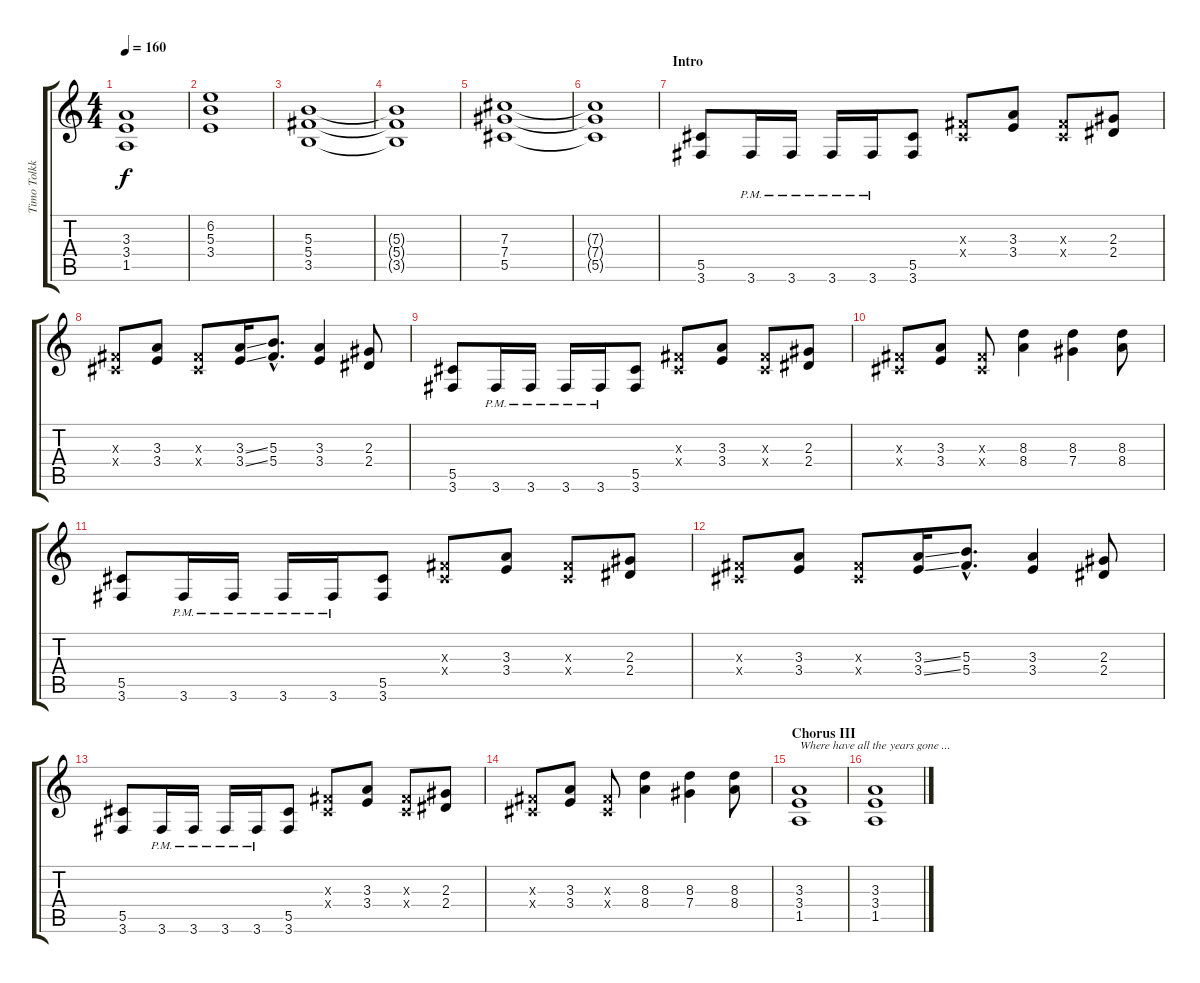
\track ("Timo Tolkki / Solo" "Timo Tolkk") {instrument distortionguitar}
\staff {score tabs}
\tuning (Eb4 Bb3 Gb3 Db3 Ab2 Eb2) {hide}
\ts (4 4)
\tempo 160
\clef g2
\ks c
(3.3 3.4 1.5).1{dy f} |
(6.2 5.3 3.4).1 |
(5.3 5.4 3.5).1 |
(5.3{t} 5.4{t} 3.5{t}).1 |
(7.3 7.4 5.5).1 |
(7.3{t} 7.4{t} 5.5{t}).1 |
\section ("" "Intro")
(5.5 3.6).8 3.6{pm}.16 3.6{pm}.16 3.6{pm}.16 3.6{pm}.16 (5.5 3.6).8 (0.3{x} 0.4{x}).8 (3.3 3.4).8 (0.3{x} 0.4{x}).8 (2.3 2.4).8 |
(0.3{x} 0.4{x}).8 (3.3 3.4).8 (0.3{x} 0.4{x}).8 (3.3{ss} 3.4{ss}).16 (5.3{hac} 5.4{hac}).8{d} (3.3 3.4).4 (2.3 2.4).8 |
(5.5 3.6).8 3.6{pm}.16 3.6{pm}.16 3.6{pm}.16 3.6{pm}.16 (5.5 3.6).8 (0.3{x} 0.4{x}).8 (3.3 3.4).8 (0.3{x} 0.4{x}).8 (2.3 2.4).8 |
(0.3{x} 0.4{x}).8 (3.3 3.4).8 (0.3{x} 0.4{x}).8 (8.3 8.4).4 (8.3 7.4).4 (8.3 8.4).8 |
(5.5 3.6).8 3.6{pm}.16 3.6{pm}.16 3.6{pm}.16 3.6{pm}.16 (5.5 3.6).8 (0.3{x} 0.4{x}).8 (3.3 3.4).8 (0.3{x} 0.4{x}).8 (2.3 2.4).8 |
(0.3{x} 0.4{x}).8 (3.3 3.4).8 (0.3{x} 0.4{x}).8 (3.3{ss} 3.4{ss}).16 (5.3{hac} 5.4{hac}).8{d} (3.3 3.4).4 (2.3 2.4).8 |
(5.5 3.6).8 3.6{pm}.16 3.6{pm}.16 3.6{pm}.16 3.6{pm}.16 (5.5 3.6).8 (0.3{x} 0.4{x}).8 (3.3 3.4).8 (0.3{x} 0.4{x}).8 (2.3 2.4).8 |
(0.3{x} 0.4{x}).8 (3.3 3.4).8 (0.3{x} 0.4{x}).8 (8.3 8.4).4 (8.3 7.4).4 (8.3 8.4).8 |
\section ("" "Chorus III")
(3.3 3.4 1.5).1{txt "Where have all the years gone ..."} |
(3.3 3.4 1.5).1
